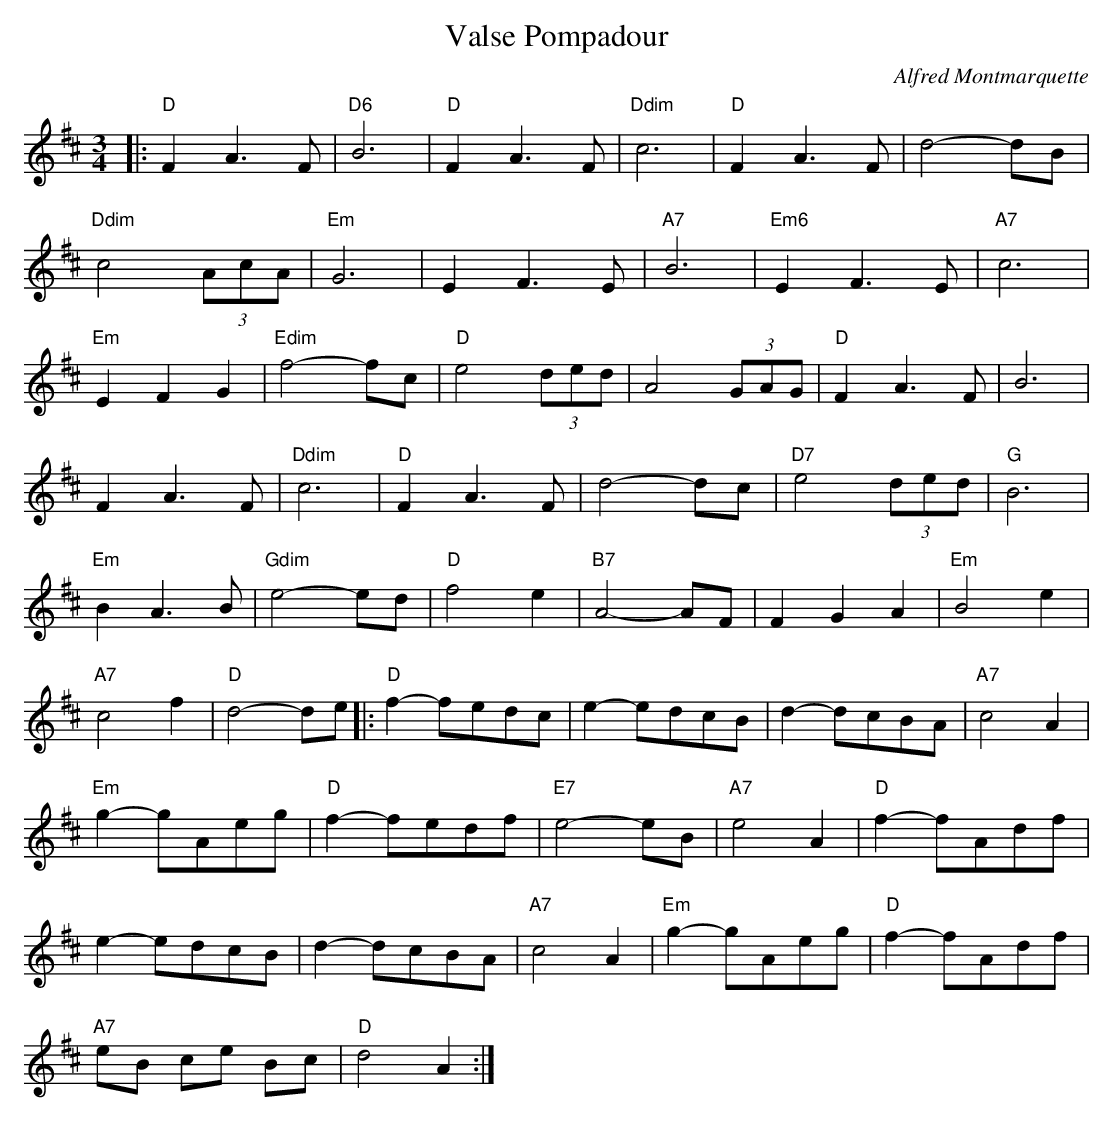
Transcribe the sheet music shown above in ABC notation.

X:1
T:Valse Pompadour
C:Alfred Montmarquette
M:3/4
L:1/8
K:D
|:"D"F2 A3F|"D6"B6|"D"F2A3F|"Ddim"c6|"D"F2A3F|d4-dB|
"Ddim"c4 (3AcA|"Em"G6|E2F3E|"A7"B6|"Em6"E2F3E|"A7"c6|
"Em"E2F2G2|"Edim"f4-fc|"D"e4 (3ded|A4 (3GAG|"D"F2A3F|B6|
F2A3F|"Ddim"c6|"D"F2A3F|d4-dc|"D7"e4 (3ded|"G"B6|
"Em"B2A3B|"Gdim"e4-ed|"D"f4e2|"B7"A4-AF|F2G2A2|"Em"B4e2|
"A7"c4f2|"D"d4-de|:"D"f2-fedc|e2-edcB|d2-dcBA|"A7"c4A2|
"Em"g2-gAeg|"D"f2-fedf|"E7"e4-eB|"A7"e4A2|"D"f2-fAdf|
e2-edcB|d2-dcBA|"A7"c4A2|"Em"g2-gAeg|"D"f2-fAdf|
"A7"eB ce Bc|"D"d4!Fine!A2:|]
